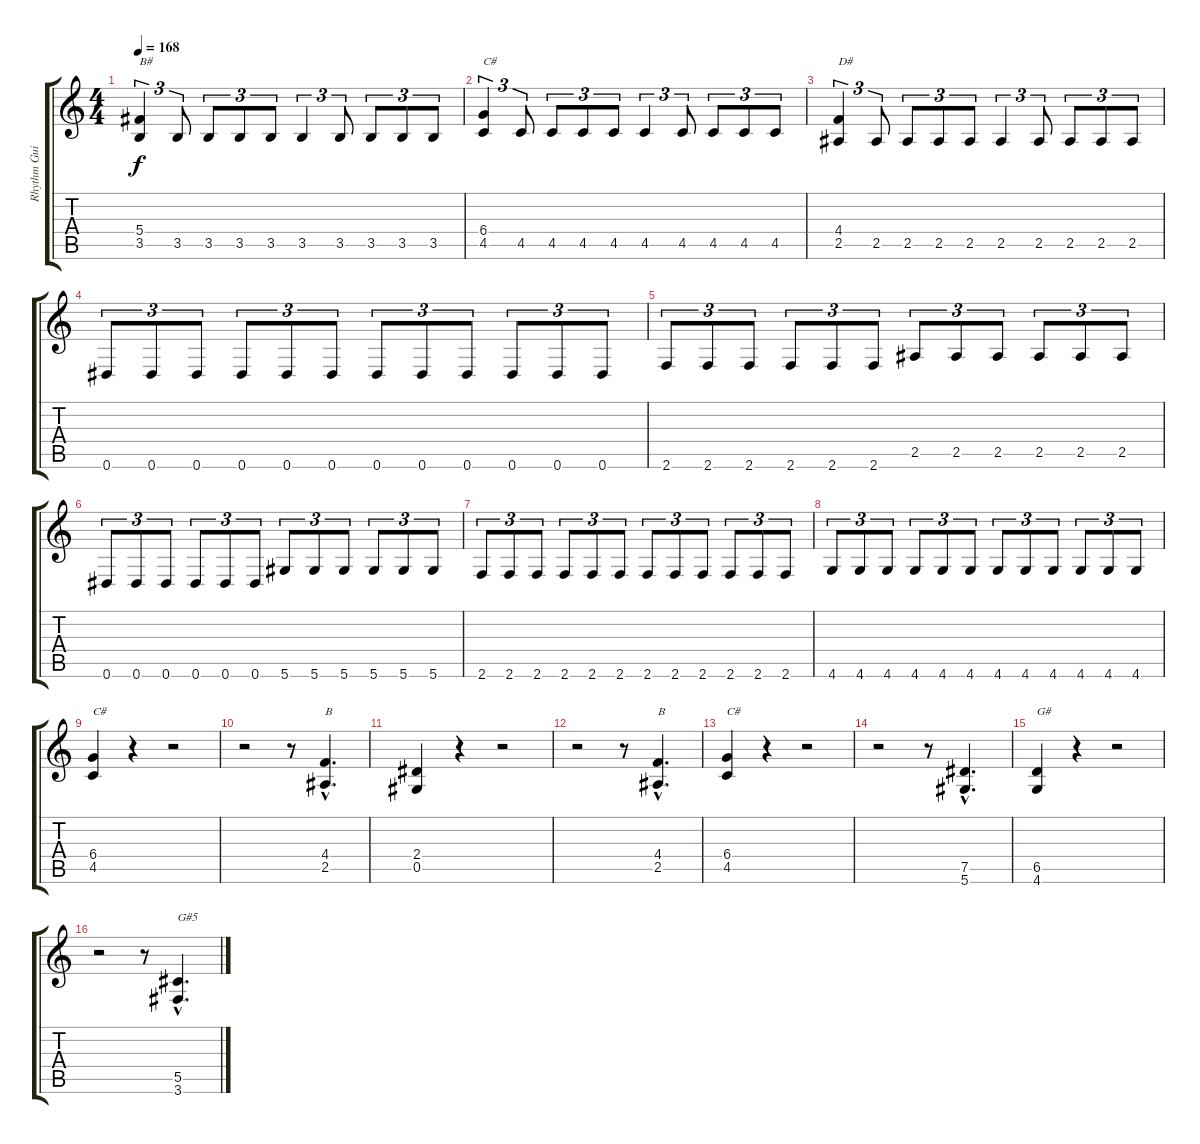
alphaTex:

\track ("Rhythm Guitar " "Rhythm Gui") {instrument distortionguitar}
\staff {score tabs}
\tuning (Eb4 Bb3 Gb3 Db3 Ab2 Eb2) {hide}
\ts (4 4)
\tempo 168
\clef g2
\ks c
(5.4 3.5).4{tu (3 2) txt "B#" dy f} 3.5.8{tu (3 2)} 3.5.8{tu (3 2)} 3.5.8{tu (3 2)} 3.5.8{tu (3 2)} 3.5.4{tu (3 2)} 3.5.8{tu (3 2)} 3.5.8{tu (3 2)} 3.5.8{tu (3 2)} 3.5.8{tu (3 2)} |
(6.4 4.5).4{tu (3 2) txt "C#"} 4.5.8{tu (3 2)} 4.5.8{tu (3 2)} 4.5.8{tu (3 2)} 4.5.8{tu (3 2)} 4.5.4{tu (3 2)} 4.5.8{tu (3 2)} 4.5.8{tu (3 2)} 4.5.8{tu (3 2)} 4.5.8{tu (3 2)} |
(4.4 2.5).4{tu (3 2) txt "D#"} 2.5.8{tu (3 2)} 2.5.8{tu (3 2)} 2.5.8{tu (3 2)} 2.5.8{tu (3 2)} 2.5.4{tu (3 2)} 2.5.8{tu (3 2)} 2.5.8{tu (3 2)} 2.5.8{tu (3 2)} 2.5.8{tu (3 2)} |
0.6.8{tu (3 2)} 0.6.8{tu (3 2)} 0.6.8{tu (3 2)} 0.6.8{tu (3 2)} 0.6.8{tu (3 2)} 0.6.8{tu (3 2)} 0.6.8{tu (3 2)} 0.6.8{tu (3 2)} 0.6.8{tu (3 2)} 0.6.8{tu (3 2)} 0.6.8{tu (3 2)} 0.6.8{tu (3 2)} |
2.6.8{tu (3 2)} 2.6.8{tu (3 2)} 2.6.8{tu (3 2)} 2.6.8{tu (3 2)} 2.6.8{tu (3 2)} 2.6.8{tu (3 2)} 2.5.8{tu (3 2)} 2.5.8{tu (3 2)} 2.5.8{tu (3 2)} 2.5.8{tu (3 2)} 2.5.8{tu (3 2)} 2.5.8{tu (3 2)} |
0.6.8{tu (3 2)} 0.6.8{tu (3 2)} 0.6.8{tu (3 2)} 0.6.8{tu (3 2)} 0.6.8{tu (3 2)} 0.6.8{tu (3 2)} 5.6.8{tu (3 2)} 5.6.8{tu (3 2)} 5.6.8{tu (3 2)} 5.6.8{tu (3 2)} 5.6.8{tu (3 2)} 5.6.8{tu (3 2)} |
2.6.8{tu (3 2)} 2.6.8{tu (3 2)} 2.6.8{tu (3 2)} 2.6.8{tu (3 2)} 2.6.8{tu (3 2)} 2.6.8{tu (3 2)} 2.6.8{tu (3 2)} 2.6.8{tu (3 2)} 2.6.8{tu (3 2)} 2.6.8{tu (3 2)} 2.6.8{tu (3 2)} 2.6.8{tu (3 2)} |
4.6.8{tu (3 2)} 4.6.8{tu (3 2)} 4.6.8{tu (3 2)} 4.6.8{tu (3 2)} 4.6.8{tu (3 2)} 4.6.8{tu (3 2)} 4.6.8{tu (3 2)} 4.6.8{tu (3 2)} 4.6.8{tu (3 2)} 4.6.8{tu (3 2)} 4.6.8{tu (3 2)} 4.6.8{tu (3 2)} |
(6.4 4.5).4{txt "C#"} r.4 r.2 |
r.2 r.8 (4.4{hac} 2.5{hac}).4{d txt "B"} |
(2.4 0.5).4 r.4 r.2 |
r.2 r.8 (4.4{hac} 2.5{hac}).4{d txt "B"} |
(6.4 4.5).4{txt "C#"} r.4 r.2 |
r.2 r.8 (7.5{hac} 5.6{hac}).4{d} |
(6.5 4.6).4{txt "G#"} r.4 r.2 |
r.2 r.8 (5.5{hac} 3.6{hac}).4{d txt "G#5"}
